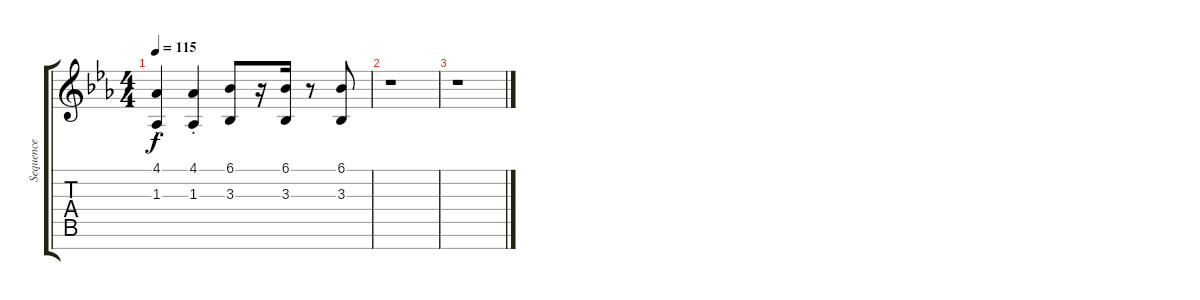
\track ("Sequence" "Sequence") {instrument lead2sawtooth}
\staff {score tabs}
\tuning (E4 B3 G3 D3 A2 E2 B1) {hide}
\ts (4 4)
\tempo 115
\clef g2
\ks eb
(4.1{st} 1.3{st}).4{dy f} (4.1{st} 1.3{st}).4 (6.1 3.3).8 r.16 (6.1 3.3).16 r.8 (6.1 3.3).8 |
r.1 |
r.1
